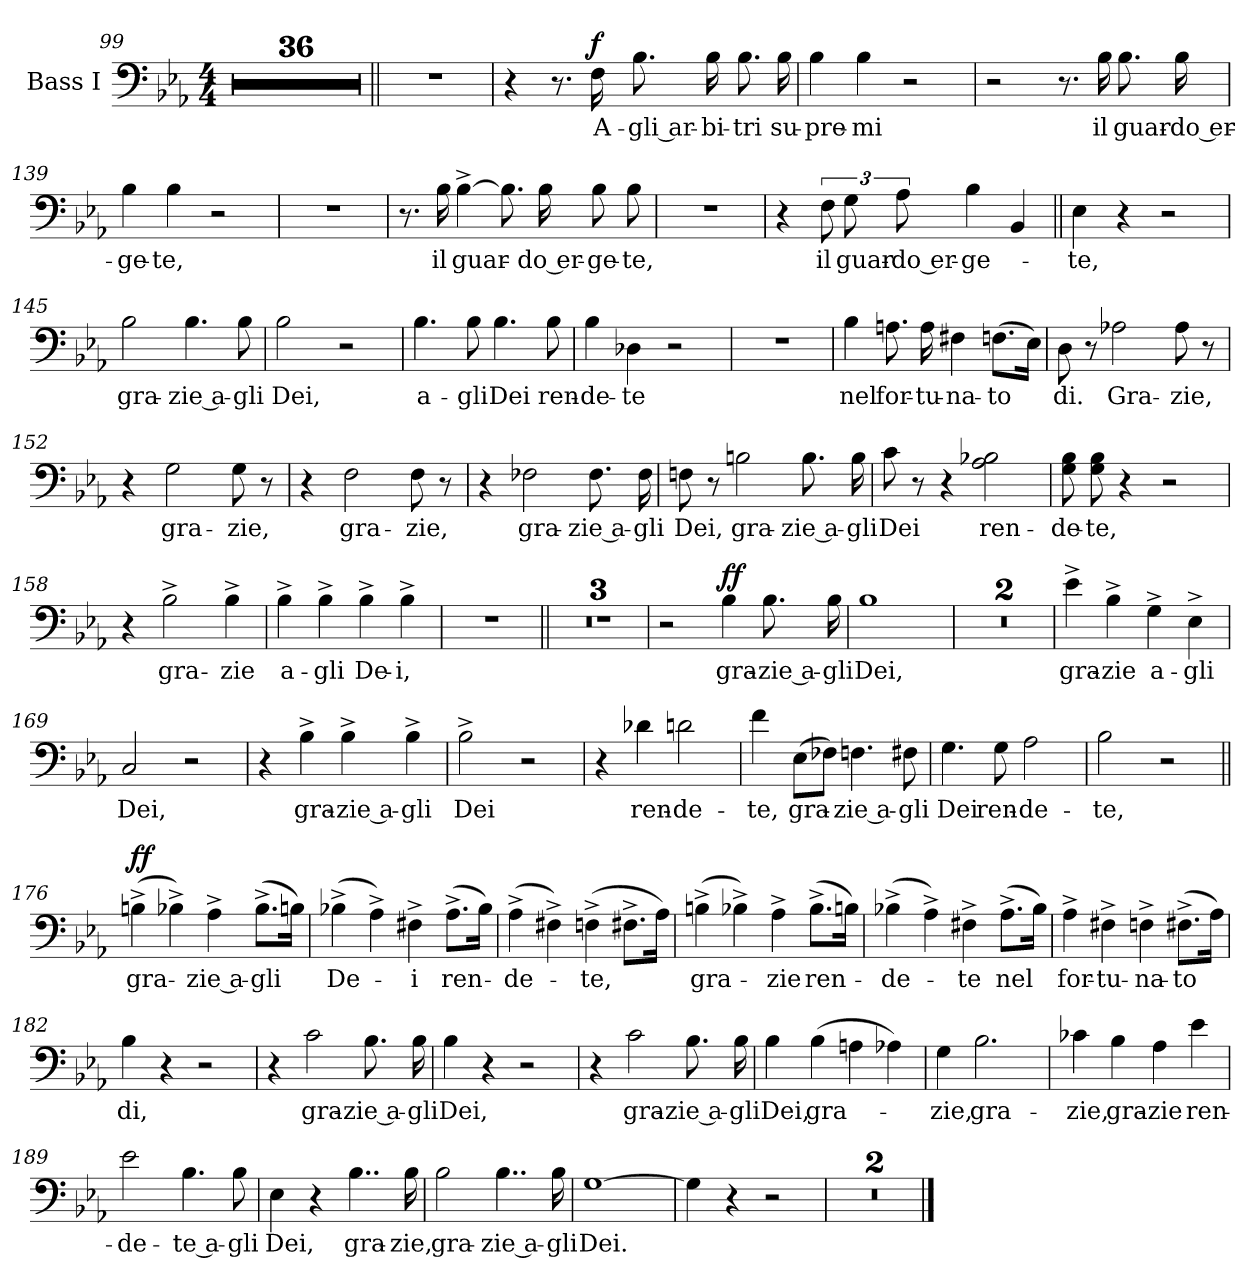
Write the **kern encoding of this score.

**kern	**text	**dynam
*part1	*part1	*part1
*staff1	*staff1	*staff1
*I"Bass I	*	*
*I'B.I	*	*
*clefF4	*	*
*k[b-e-a-]	*	*
*M4/4	*	*
=99	=99	=99
1r	.	.
=100	=100	=100
1r	.	.
!!LO:LB:g=z
=101	=101	=101
1r	.	.
=102	=102	=102
1r	.	.
=103	=103	=103
1r	.	.
=104	=104	=104
1r	.	.
=105	=105	=105
1r	.	.
!!LO:LB:g=z
=106	=106	=106
1r	.	.
=107	=107	=107
1r	.	.
=108	=108	=108
1r	.	.
=109	=109	=109
1r	.	.
=110	=110	=110
1r	.	.
!!LO:LB:g=z
=111	=111	=111
1r	.	.
=112	=112	=112
1r	.	.
=113	=113	=113
1r	.	.
=114	=114	=114
1r	.	.
=115	=115	=115
1r	.	.
!!LO:LB:g=z
=116	=116	=116
1r	.	.
=117	=117	=117
1r	.	.
=118	=118	=118
1r	.	.
=119	=119	=119
1r	.	.
=120	=120	=120
1r	.	.
!!LO:LB:g=z
=121	=121	=121
1r	.	.
=122	=122	=122
1r	.	.
=123	=123	=123
1r	.	.
=124	=124	=124
1r	.	.
!!LO:LB:g=z
=125	=125	=125
1r	.	.
=126	=126	=126
1r	.	.
=127	=127	=127
1r	.	.
=128	=128	=128
1r	.	.
=129	=129	=129
1r	.	.
!!LO:LB:g=z
=130	=130	=130
1r	.	.
=131	=131	=131
1r	.	.
=132	=132	=132
1r	.	.
=133	=133	=133
1r	.	.
=134	=134	=134
1r	.	.
!!LO:PB:g=z
=135||	=135||	=135||
1r	.	.
=136	=136	=136
4r	.	.
8.r	.	.
!	!LO:LY:b	!LO:DY:a
16F\	A-	f
!	!LO:LY:b	!
8.B-\	gli ar-	.
!	!LO:LY:b	!
16B-\	-bi-	.
!	!LO:LY:b	!
8.B-\	-tri	.
!	!LO:LY:b	!
16B-\	su-	.
=137	=137	=137
!	!LO:LY:b	!
4B-\	-pre-	.
!	!LO:LY:b	!
4B-\	-mi	.
2r	.	.
=138	=138	=138
2r	.	.
8.r	.	.
!	!LO:LY:b	!
16B-\	il	.
!	!LO:LY:b	!
8.B-\	guar-	.
!	!LO:LY:b	!
16B-\	do er-	.
!!LO:PB:g=z
=139	=139	=139
!	!LO:LY:b	!
4B-\	-ge-	.
!	!LO:LY:b	!
4B-\	-te,	.
2r	.	.
=140	=140	=140
1r	.	.
=141	=141	=141
8.r	.	.
!	!LO:LY:b	!
16B-\	il	.
!	!LO:LY:b	!
[4B-^\	guar-	.
8.B-\]	.	.
!	!LO:LY:b	!
16B-\	do er-	.
!	!LO:LY:b	!
8B-\	-ge-	.
!	!LO:LY:b	!
8B-\	-te,	.
=142	=142	=142
1r	.	.
=143	=143	=143
4r	.	.
!	!LO:LY:b	!
12F\	il	.
!	!LO:LY:b	!
12G\	guar-	.
!	!LO:LY:b	!
12A-\	do er-	.
!	!LO:LY:b	!
4B-\	-ge-	.
4BB-/	.	.
!!LO:LB:g=z
=144||	=144||	=144||
!	!LO:LY:b	!
4E-\	-te,	.
4r	.	.
2r	.	.
=145	=145	=145
!	!LO:LY:b	!
2B-\	gra-	.
!	!LO:LY:b	!
4.B-\	zie a-	.
!	!LO:LY:b	!
8B-\	-gli	.
=146	=146	=146
!	!LO:LY:b	!
2B-\	Dei,	.
2r	.	.
=147	=147	=147
!	!LO:LY:b	!
4.B-\	a-	.
!	!LO:LY:b	!
8B-\	-gli	.
!	!LO:LY:b	!
4.B-\	Dei	.
!	!LO:LY:b	!
8B-\	ren-	.
!!LO:PB:g=z
=148	=148	=148
!	!LO:LY:b	!
4B-\	-de-	.
!	!LO:LY:b	!
4D-X\	-te	.
2r	.	.
=149	=149	=149
1r	.	.
=150	=150	=150
!	!LO:LY:b	!
4B-\	nel	.
!	!LO:LY:b	!
8.An\	for-	.
!	!LO:LY:b	!
16A\	-tu-	.
!	!LO:LY:b	!
4F#X\	-na-	.
!	!LO:LY:b	!
(>8.Fn\L	-to	.
16E-\Jk)	.	.
=151	=151	=151
!	!LO:LY:b	!
8D\	di.	.
8r	.	.
!	!LO:LY:b	!
2A-X\	Gra-	.
!	!LO:LY:b	!
8A-\	-zie,	.
8r	.	.
!!LO:LB:g=z
=152	=152	=152
4r	.	.
!	!LO:LY:b	!
2G\	gra-	.
!	!LO:LY:b	!
8G\	-zie,	.
8r	.	.
=153	=153	=153
4r	.	.
!	!LO:LY:b	!
2F\	gra-	.
!	!LO:LY:b	!
8F\	-zie,	.
8r	.	.
=154	=154	=154
4r	.	.
!	!LO:LY:b	!
2F-X\	gra-	.
!	!LO:LY:b	!
8.F-\	zie a-	.
!	!LO:LY:b	!
16F-\	-gli	.
=155	=155	=155
!	!LO:LY:b	!
8Fn\	Dei,	.
8r	.	.
!	!LO:LY:b	!
2Bn\	gra-	.
!	!LO:LY:b	!
8.B\	zie a-	.
!	!LO:LY:b	!
16B\	-gli	.
!!LO:PB:g=z
=156	=156	=156
!	!LO:LY:b	!
8c\	Dei	.
8r	.	.
4r	.	.
!	!LO:LY:b	!
2A-\ 2B-X\	ren-	.
=157	=157	=157
!	!LO:LY:b	!
8G\ 8B-\	-de-	.
!	!LO:LY:b	!
8G\ 8B-\	-te,	.
4r	.	.
2r	.	.
=158	=158	=158
4r	.	.
!	!LO:LY:b	!
2B-^\	gra-	.
!	!LO:LY:b	!
4B-^\	-zie	.
=159	=159	=159
!	!LO:LY:b	!
4B-^\	a-	.
!	!LO:LY:b	!
4B-^\	-gli	.
!	!LO:LY:b	!
4B-^\	De-	.
!	!LO:LY:b	!
4B-^\	-i,	.
=160	=160	=160
1r	.	.
!!LO:LB:g=z
=161||	=161||	=161||
1r	.	.
=162	=162	=162
1r	.	.
=163	=163	=163
1r	.	.
=164	=164	=164
2r	.	.
!	!LO:LY:b	!LO:DY:a
4B-\	gra-	ff
!	!LO:LY:b	!
8.B-\	zie a-	.
!	!LO:LY:b	!
16B-\	-gli	.
=165	=165	=165
!	!LO:LY:b	!
1B-	Dei,	.
!!LO:PB:g=z
=166	=166	=166
1r	.	.
=167	=167	=167
1r	.	.
=168	=168	=168
!	!LO:LY:b	!
4e-^\	gra-	.
!	!LO:LY:b	!
4B-^\	-zie	.
!	!LO:LY:b	!
4G^\	a-	.
!	!LO:LY:b	!
4E-^\	-gli	.
=169	=169	=169
!	!LO:LY:b	!
2C/	Dei,	.
2r	.	.
=170	=170	=170
4r	.	.
!	!LO:LY:b	!
4B-^\	gra-	.
!	!LO:LY:b	!
4B-^\	zie a-	.
!	!LO:LY:b	!
4B-^\	-gli	.
!!LO:LB:g=z
=171	=171	=171
!	!LO:LY:b	!
2B-^\	Dei	.
2r	.	.
=172	=172	=172
4r	.	.
!	!LO:LY:b	!
4d-X\	ren-	.
!	!LO:LY:b	!
2dn\	-de-	.
=173	=173	=173
!	!LO:LY:b	!
4f\	-te,	.
!	!LO:LY:b	!
(>8E-\L	gra-	.
8F-X\J)	.	.
!	!LO:LY:b	!
4.Fn\	zie a-	.
!	!LO:LY:b	!
8F#X\	-gli	.
!!LO:PB:g=z
=174	=174	=174
!	!LO:LY:b	!
4.G\	Dei	.
!	!LO:LY:b	!
8G\	ren-	.
!	!LO:LY:b	!
2A-\	-de-	.
=175	=175	=175
!	!LO:LY:b	!
2B-\	-te,	.
2r	.	.
=176||	=176||	=176||
!	!LO:LY:b	!LO:DY:a
(>4Bn^\	gra-	ff
4B-X^\)	.	.
!	!LO:LY:b	!
4A-^\	zie a-	.
!	!LO:LY:b	!
(>8.B-^\L	-gli	.
16Bn\Jk)	.	.
=177	=177	=177
!	!LO:LY:b	!
(>4B-X^\	De-	.
4A-^\)	.	.
!	!LO:LY:b	!
4F#X^\	-i	.
!	!LO:LY:b	!
(>8.A-^\L	ren-	.
16B-\Jk)	.	.
!!LO:LB:g=z
=178	=178	=178
!	!LO:LY:b	!
(>4A-^\	-de-	.
4F#X^\)	.	.
!	!LO:LY:b	!
(>4Fn^\	-te,	.
8.F#X^\L	.	.
16A-\Jk)	.	.
!!LO:PB:g=z
=179	=179	=179
!	!LO:LY:b	!
(>4Bn^\	gra-	.
4B-X^\)	.	.
!	!LO:LY:b	!
4A-^\	-zie	.
!	!LO:LY:b	!
(>8.B-^\L	ren-	.
16Bn\Jk)	.	.
=180	=180	=180
!	!LO:LY:b	!
(>4B-X^\	-de-	.
4A-^\)	.	.
!	!LO:LY:b	!
4F#X^\	-te	.
!	!LO:LY:b	!
(>8.A-^\L	nel	.
16B-\Jk)	.	.
=181	=181	=181
!	!LO:LY:b	!
4A-^\	for-	.
!	!LO:LY:b	!
4F#X^\	-tu-	.
!	!LO:LY:b	!
4Fn^\	-na-	.
!	!LO:LY:b	!
(>8.F#X^\L	-to	.
16A-\Jk)	.	.
!!LO:PB:g=z
=182	=182	=182
!	!LO:LY:b	!
4B-\	di,	.
4r	.	.
2r	.	.
=183	=183	=183
4r	.	.
!	!LO:LY:b	!
2c\	gra-	.
!	!LO:LY:b	!
8.B-\	zie a-	.
!	!LO:LY:b	!
16B-\	-gli	.
=184	=184	=184
!	!LO:LY:b	!
4B-\	Dei,	.
4r	.	.
2r	.	.
=185	=185	=185
4r	.	.
!	!LO:LY:b	!
2c\	gra-	.
!	!LO:LY:b	!
8.B-\	zie a-	.
!	!LO:LY:b	!
16B-\	-gli	.
!!LO:PB:g=z
=186	=186	=186
!	!LO:LY:b	!
4B-\	Dei,	.
!	!LO:LY:b	!
(>4B-\	gra-	.
4An\	.	.
4A-X\)	.	.
=187	=187	=187
!	!LO:LY:b	!
4G\	-zie,	.
!	!LO:LY:b	!
2.B-\	gra-	.
=188	=188	=188
!	!LO:LY:b	!
4c-X\	-zie,	.
!	!LO:LY:b	!
4B-\	gra-	.
!	!LO:LY:b	!
4A-\	-zie	.
!	!LO:LY:b	!
4e-\	ren-	.
=189	=189	=189
!	!LO:LY:b	!
2e-\	-de-	.
!	!LO:LY:b	!
4.B-\	te a-	.
!	!LO:LY:b	!
8B-\	-gli	.
=190	=190	=190
!	!LO:LY:b	!
4E-\	Dei,	.
4r	.	.
!	!LO:LY:b	!
4..B-\	gra-	.
!	!LO:LY:b	!
16B-\	-zie,	.
!!LO:PB:g=z
=191	=191	=191
!	!LO:LY:b	!
2B-\	gra-	.
!	!LO:LY:b	!
4..B-\	zie a-	.
!	!LO:LY:b	!
16B-\	-gli	.
=192	=192	=192
!	!LO:LY:b	!
[1G	Dei.	.
=193	=193	=193
4G\]	.	.
4r	.	.
2r	.	.
=194	=194	=194
1r	.	.
=195	=195	=195
1r	.	.
==	==	==
*-	*-	*-
